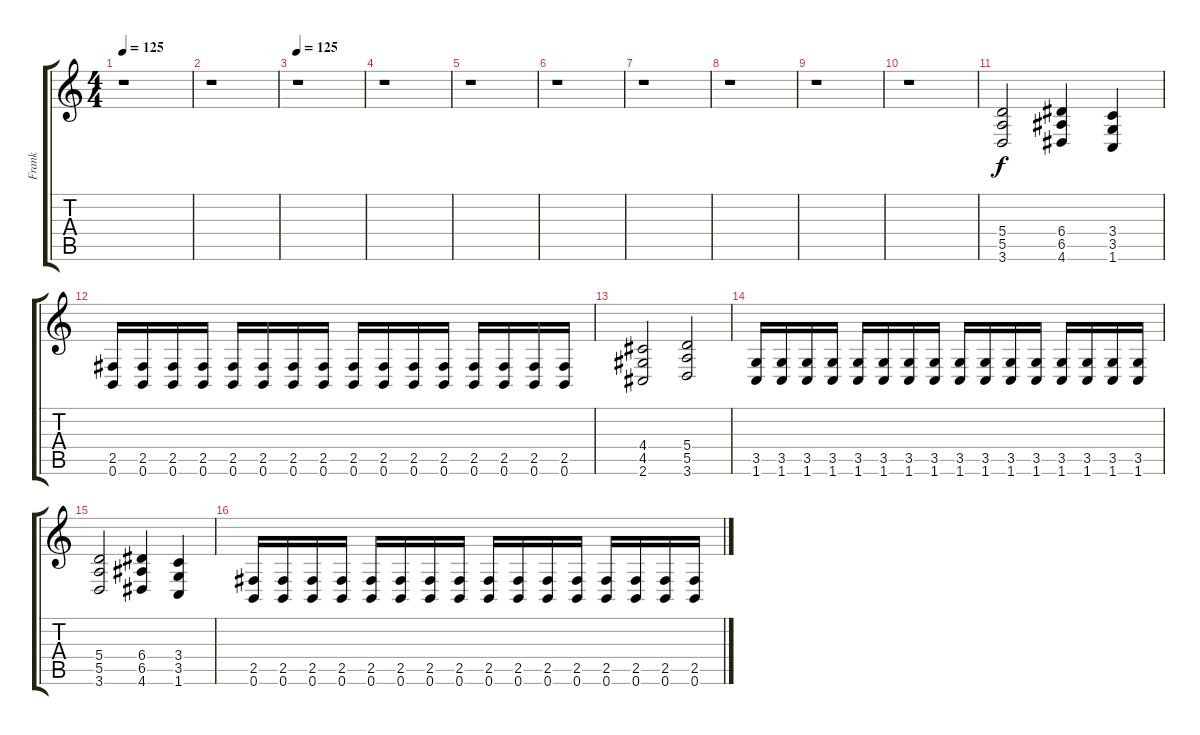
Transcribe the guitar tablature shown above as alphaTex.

\track ("Frank" "Frank") {instrument distortionguitar}
\staff {score tabs}
\tuning (B3 Gb3 D3 A2 E2 B1) {hide}
\ts (4 4)
\tempo 125
\clef g2
\ks c
r.1{dy f} |
r.1 |
\tempo 125
r.1 |
r.1 |
r.1 |
r.1 |
r.1 |
r.1 |
r.1 |
r.1 |
(5.4 5.5 3.6).2 (6.4 6.5 4.6).4 (3.4 3.5 1.6).4 |
(2.5 0.6).16 (2.5 0.6).16 (2.5 0.6).16 (2.5 0.6).16 (2.5 0.6).16 (2.5 0.6).16 (2.5 0.6).16 (2.5 0.6).16 (2.5 0.6).16 (2.5 0.6).16 (2.5 0.6).16 (2.5 0.6).16 (2.5 0.6).16 (2.5 0.6).16 (2.5 0.6).16 (2.5 0.6).16 |
(4.4 4.5 2.6).2 (5.4 5.5 3.6).2 |
(3.5 1.6).16 (3.5 1.6).16 (3.5 1.6).16 (3.5 1.6).16 (3.5 1.6).16 (3.5 1.6).16 (3.5 1.6).16 (3.5 1.6).16 (3.5 1.6).16 (3.5 1.6).16 (3.5 1.6).16 (3.5 1.6).16 (3.5 1.6).16 (3.5 1.6).16 (3.5 1.6).16 (3.5 1.6).16 |
(5.4 5.5 3.6).2 (6.4 6.5 4.6).4 (3.4 3.5 1.6).4 |
(2.5 0.6).16 (2.5 0.6).16 (2.5 0.6).16 (2.5 0.6).16 (2.5 0.6).16 (2.5 0.6).16 (2.5 0.6).16 (2.5 0.6).16 (2.5 0.6).16 (2.5 0.6).16 (2.5 0.6).16 (2.5 0.6).16 (2.5 0.6).16 (2.5 0.6).16 (2.5 0.6).16 (2.5 0.6).16
